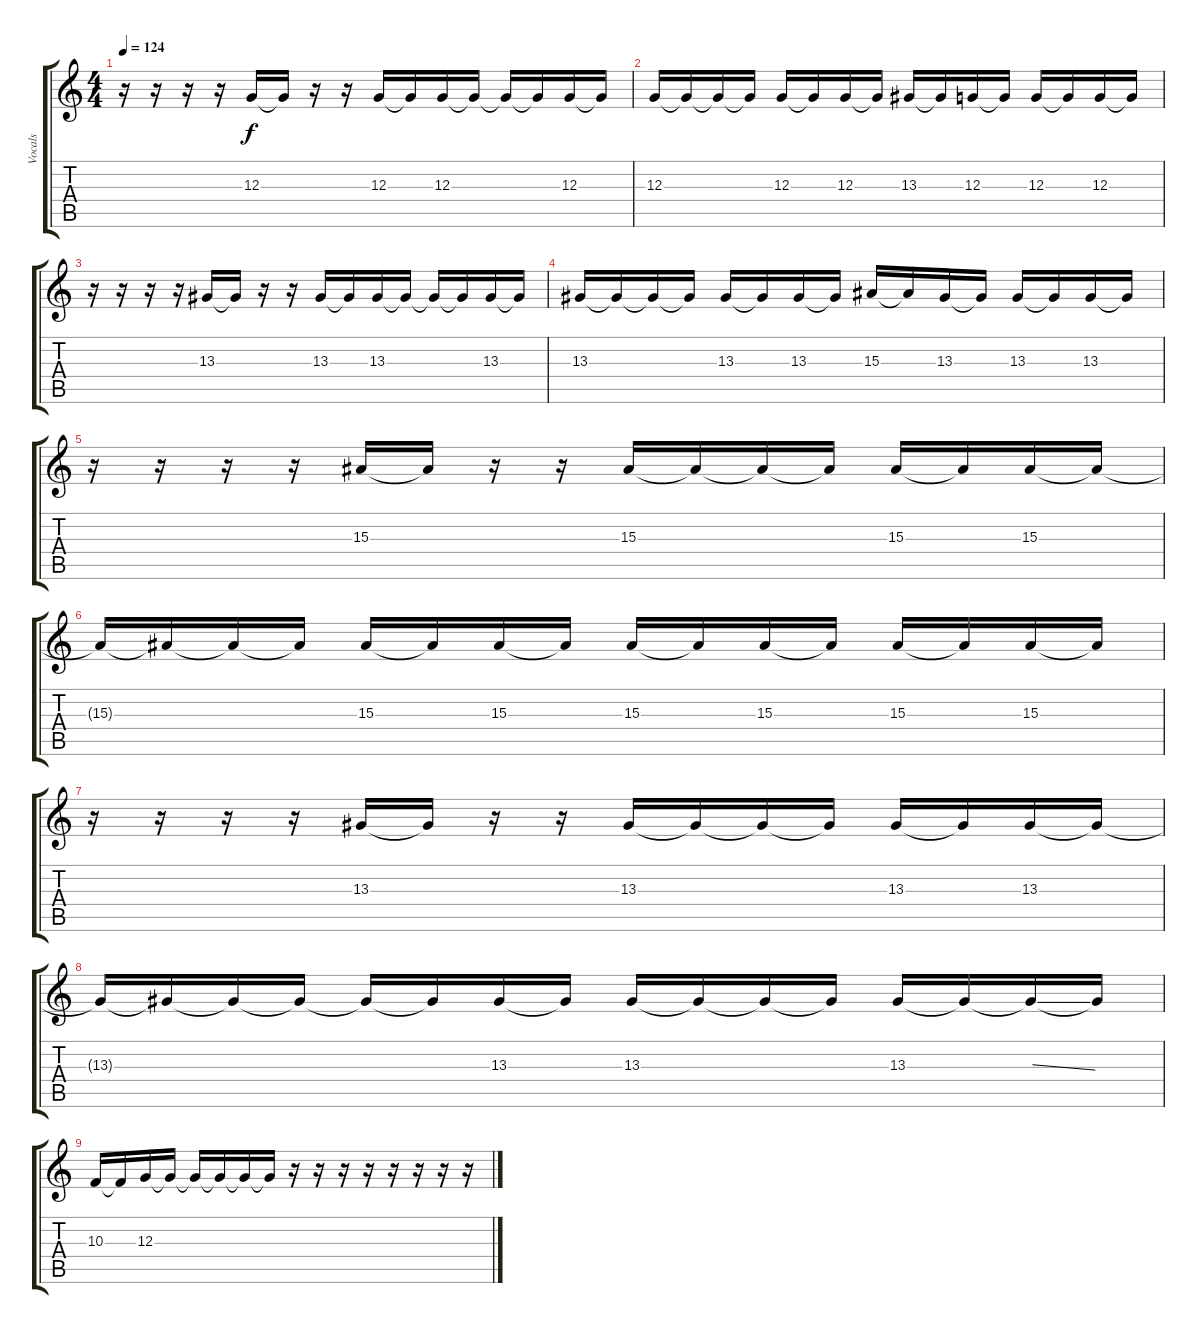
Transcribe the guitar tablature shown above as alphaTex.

\track ("Vocals" "Vocals") {instrument trumpet}
\staff {score tabs}
\tuning (E4 B3 G3 D3 A2 E2) {hide}
\ts (4 4)
\tempo 124
\clef g2
\ks c
r.16{dy f} r.16 r.16 r.16 12.3.16 12.3{t}.16 r.16 r.16 12.3.16 12.3{t}.16 12.3.16 12.3{t}.16 12.3{t}.16 12.3{t}.16 12.3.16 12.3{t}.16 |
12.3.16 12.3{t}.16 12.3{t}.16 12.3{t}.16 12.3.16 12.3{t}.16 12.3.16 12.3{t}.16 13.3.16 13.3{t}.16 12.3.16 12.3{t}.16 12.3.16 12.3{t}.16 12.3.16 12.3{t}.16 |
r.16 r.16 r.16 r.16 13.3.16 13.3{t}.16 r.16 r.16 13.3.16 13.3{t}.16 13.3.16 13.3{t}.16 13.3{t}.16 13.3{t}.16 13.3.16 13.3{t}.16 |
13.3.16 13.3{t}.16 13.3{t}.16 13.3{t}.16 13.3.16 13.3{t}.16 13.3.16 13.3{t}.16 15.3.16 15.3{t}.16 13.3.16 13.3{t}.16 13.3.16 13.3{t}.16 13.3.16 13.3{t}.16 |
r.16 r.16 r.16 r.16 15.3.16 15.3{t}.16 r.16 r.16 15.3.16 15.3{t}.16 15.3{t}.16 15.3{t}.16 15.3.16 15.3{t}.16 15.3.16 15.3{t}.16 |
15.3{t}.16 15.3{t}.16 15.3{t}.16 15.3{t}.16 15.3.16 15.3{t}.16 15.3.16 15.3{t}.16 15.3.16 15.3{t}.16 15.3.16 15.3{t}.16 15.3.16 15.3{t}.16 15.3.16 15.3{t}.16 |
r.16 r.16 r.16 r.16 13.3.16 13.3{t}.16 r.16 r.16 13.3.16 13.3{t}.16 13.3{t}.16 13.3{t}.16 13.3.16 13.3{t}.16 13.3.16 13.3{t}.16 |
13.3{t}.16 13.3{t}.16 13.3{t}.16 13.3{t}.16 13.3{t}.16 13.3{t}.16 13.3.16 13.3{t}.16 13.3.16 13.3{t}.16 13.3{t}.16 13.3{t}.16 13.3.16 13.3{t}.16 13.3{ss t}.16 13.3{t}.16 |
10.3.16 10.3{t}.16 12.3.16 12.3{t}.16 12.3{t}.16 12.3{t}.16 12.3{t}.16 12.3{t}.16 r.16 r.16 r.16 r.16 r.16 r.16 r.16 r.16
